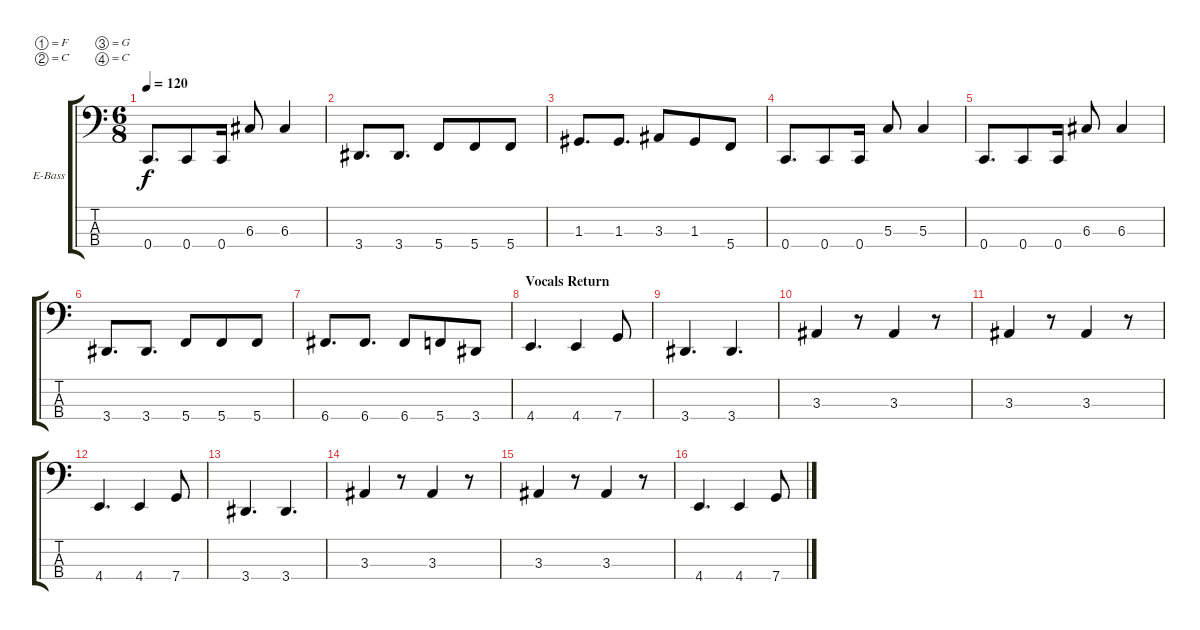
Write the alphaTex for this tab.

\bracketExtendMode groupsimilarinstruments
\firstSystemTrackNameOrientation horizontal
\otherSystemsTrackNameOrientation horizontal
\track ("Electric Bass" "E-Bass") {instrument electricbassfinger}
\staff {score tabs}
\tuning (F2 C2 G1 C1)
\ts (6 8)
\tempo 120
\clef f4
\ks c
0.4.8{d dy f} 0.4.8 0.4.16 6.3.8 6.3.4 |
3.4.8{d} 3.4.8{d} 5.4.8 5.4.8 5.4.8 |
1.3.8{d} 1.3.8{d} 3.3.8 1.3.8 5.4.8 |
0.4.8{d} 0.4.8 0.4.16 5.3.8 5.3.4 |
0.4.8{d} 0.4.8 0.4.16 6.3.8 6.3.4 |
3.4.8{d} 3.4.8{d} 5.4.8 5.4.8 5.4.8 |
6.4.8{d} 6.4.8{d} 6.4.8 5.4.8 3.4.8 |
\section ("" "Vocals Return")
4.4.4{d} 4.4.4 7.4.8 |
3.4.4{d} 3.4.4{d} |
3.3.4 r.8 3.3.4 r.8 |
3.3.4 r.8 3.3.4 r.8 |
4.4.4{d} 4.4.4 7.4.8 |
3.4.4{d} 3.4.4{d} |
3.3.4 r.8 3.3.4 r.8 |
3.3.4 r.8 3.3.4 r.8 |
4.4.4{d} 4.4.4 7.4.8
